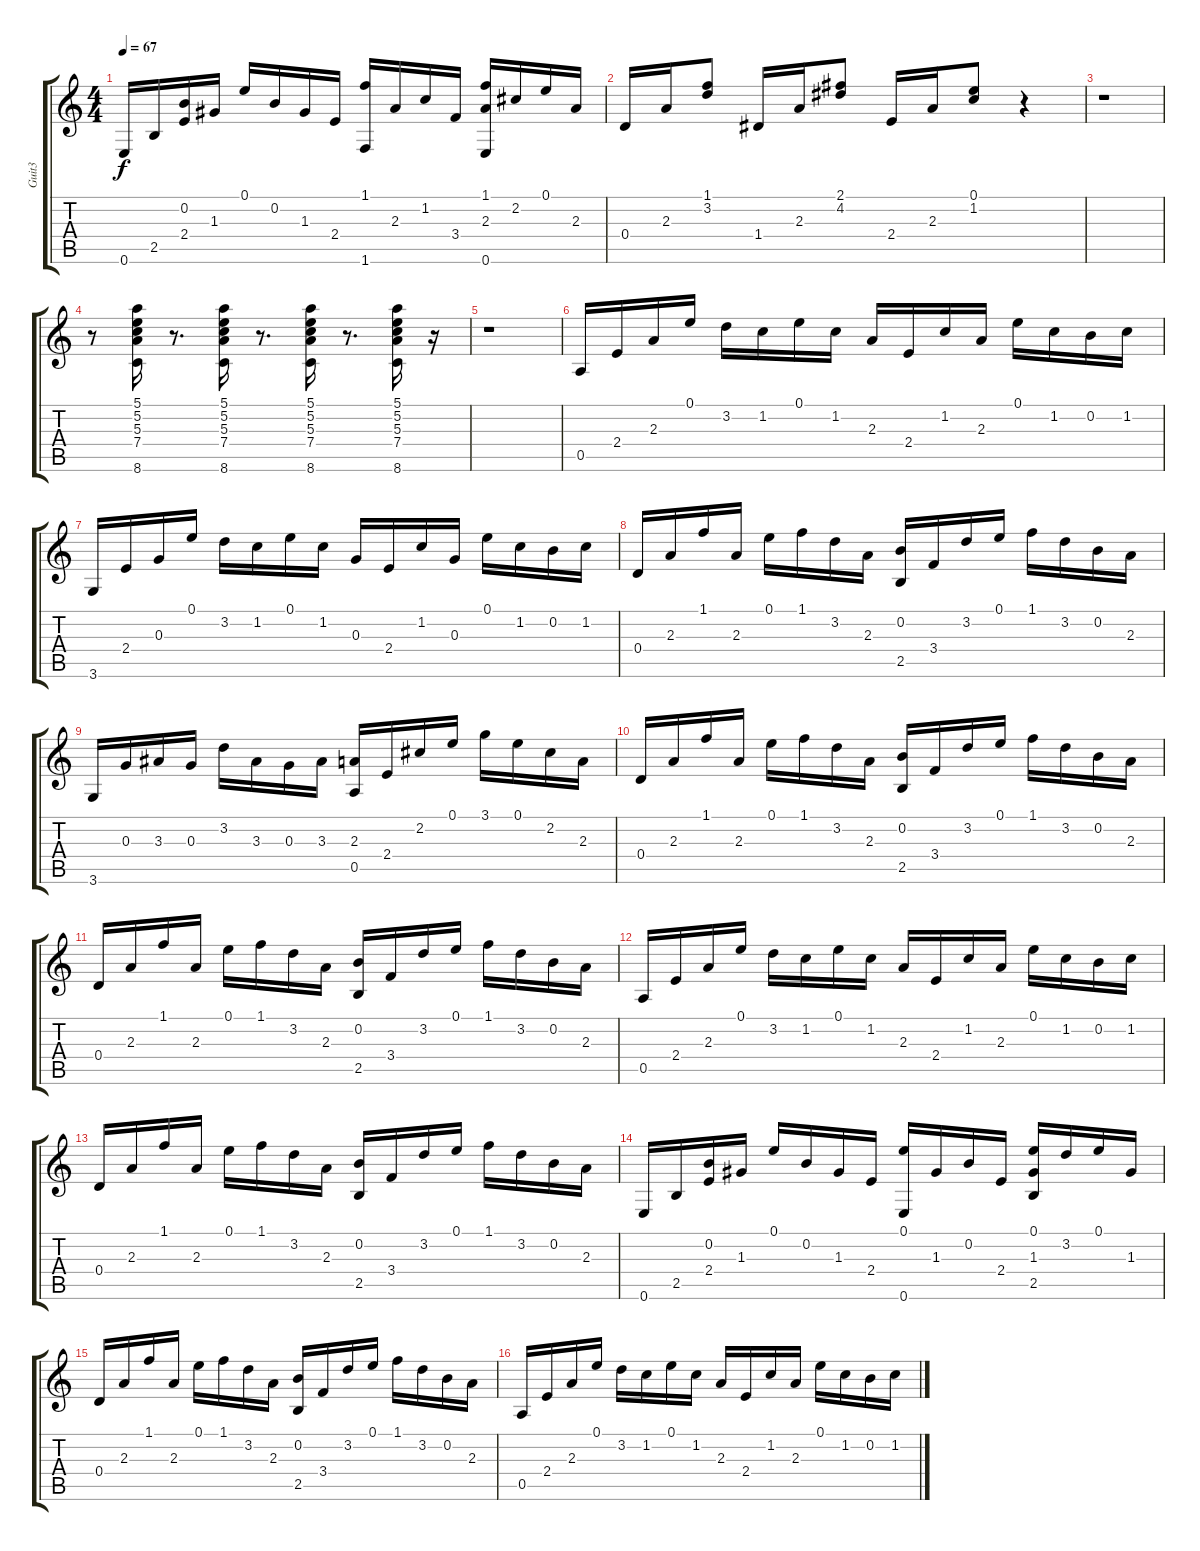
\track ("Guit3" "Guit3") {instrument electricguitarclean}
\staff {score tabs}
\tuning (E4 B3 G3 D3 A2 E2) {hide}
\ts (4 4)
\tempo 67
\clef g2
\ks c
0.6.16{dy f} 2.5.16 (0.2 2.4).16 1.3.16 0.1.16 0.2.16 1.3.16 2.4.16 (1.1 1.6).16 2.3.16 1.2.16 3.4.16 (1.1 2.3 0.6).16 2.2.16 0.1.16 2.3.16 |
0.4.16 2.3.16 (1.1 3.2).8 1.4.16 2.3.16 (2.1 4.2).8 2.4.16 2.3.16 (0.1 1.2).8 r.4 |
r.1 |
r.8 (5.1 5.2 5.3 7.4 8.6).16 r.8{d} (5.1 5.2 5.3 7.4 8.6).16 r.8{d} (5.1 5.2 5.3 7.4 8.6).16 r.8{d} (5.1 5.2 5.3 7.4 8.6).16 r.16 |
r.1 |
0.5.16 2.4.16 2.3.16 0.1.16 3.2.16 1.2.16 0.1.16 1.2.16 2.3.16 2.4.16 1.2.16 2.3.16 0.1.16 1.2.16 0.2.16 1.2.16 |
3.6.16 2.4.16 0.3.16 0.1.16 3.2.16 1.2.16 0.1.16 1.2.16 0.3.16 2.4.16 1.2.16 0.3.16 0.1.16 1.2.16 0.2.16 1.2.16 |
0.4.16 2.3.16 1.1.16 2.3.16 0.1.16 1.1.16 3.2.16 2.3.16 (0.2 2.5).16 3.4.16 3.2.16 0.1.16 1.1.16 3.2.16 0.2.16 2.3.16 |
3.6.16 0.3.16 3.3.16 0.3.16 3.2.16 3.3.16 0.3.16 3.3.16 (2.3 0.5).16 2.4.16 2.2.16 0.1.16 3.1.16 0.1.16 2.2.16 2.3.16 |
0.4.16 2.3.16 1.1.16 2.3.16 0.1.16 1.1.16 3.2.16 2.3.16 (0.2 2.5).16 3.4.16 3.2.16 0.1.16 1.1.16 3.2.16 0.2.16 2.3.16 |
0.4.16 2.3.16 1.1.16 2.3.16 0.1.16 1.1.16 3.2.16 2.3.16 (0.2 2.5).16 3.4.16 3.2.16 0.1.16 1.1.16 3.2.16 0.2.16 2.3.16 |
0.5.16 2.4.16 2.3.16 0.1.16 3.2.16 1.2.16 0.1.16 1.2.16 2.3.16 2.4.16 1.2.16 2.3.16 0.1.16 1.2.16 0.2.16 1.2.16 |
0.4.16 2.3.16 1.1.16 2.3.16 0.1.16 1.1.16 3.2.16 2.3.16 (0.2 2.5).16 3.4.16 3.2.16 0.1.16 1.1.16 3.2.16 0.2.16 2.3.16 |
0.6.16 2.5.16 (0.2 2.4).16 1.3.16 0.1.16 0.2.16 1.3.16 2.4.16 (0.1 0.6).16 1.3.16 0.2.16 2.4.16 (0.1 1.3 2.5).16 3.2.16 0.1.16 1.3.16 |
0.4.16 2.3.16 1.1.16 2.3.16 0.1.16 1.1.16 3.2.16 2.3.16 (0.2 2.5).16 3.4.16 3.2.16 0.1.16 1.1.16 3.2.16 0.2.16 2.3.16 |
0.5.16 2.4.16 2.3.16 0.1.16 3.2.16 1.2.16 0.1.16 1.2.16 2.3.16 2.4.16 1.2.16 2.3.16 0.1.16 1.2.16 0.2.16 1.2.16
